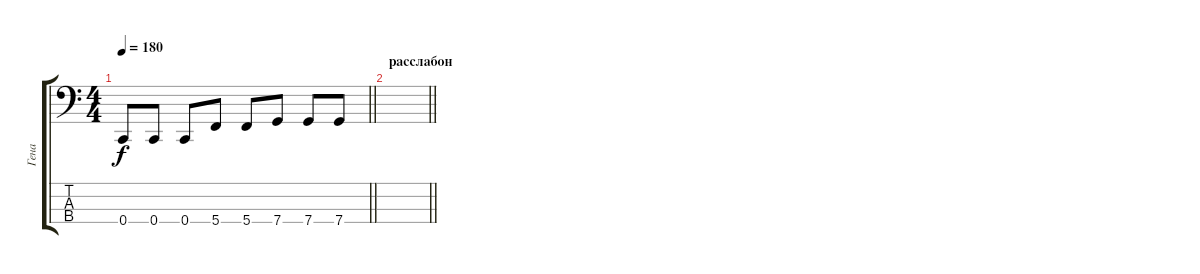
\track ("Гена" "Гена") {instrument electricbasspick}
\staff {score tabs}
\tuning (F2 C2 G1 C1) {hide}
\ts (4 4)
\tempo 180
\clef f4
\barLineRight lightlight
\ks c
0.4.8{dy f} 0.4.8 0.4.8 5.4.8 5.4.8 7.4.8 7.4.8 7.4.8 |
\section ("" "расслабон")
\barLineRight lightlight
